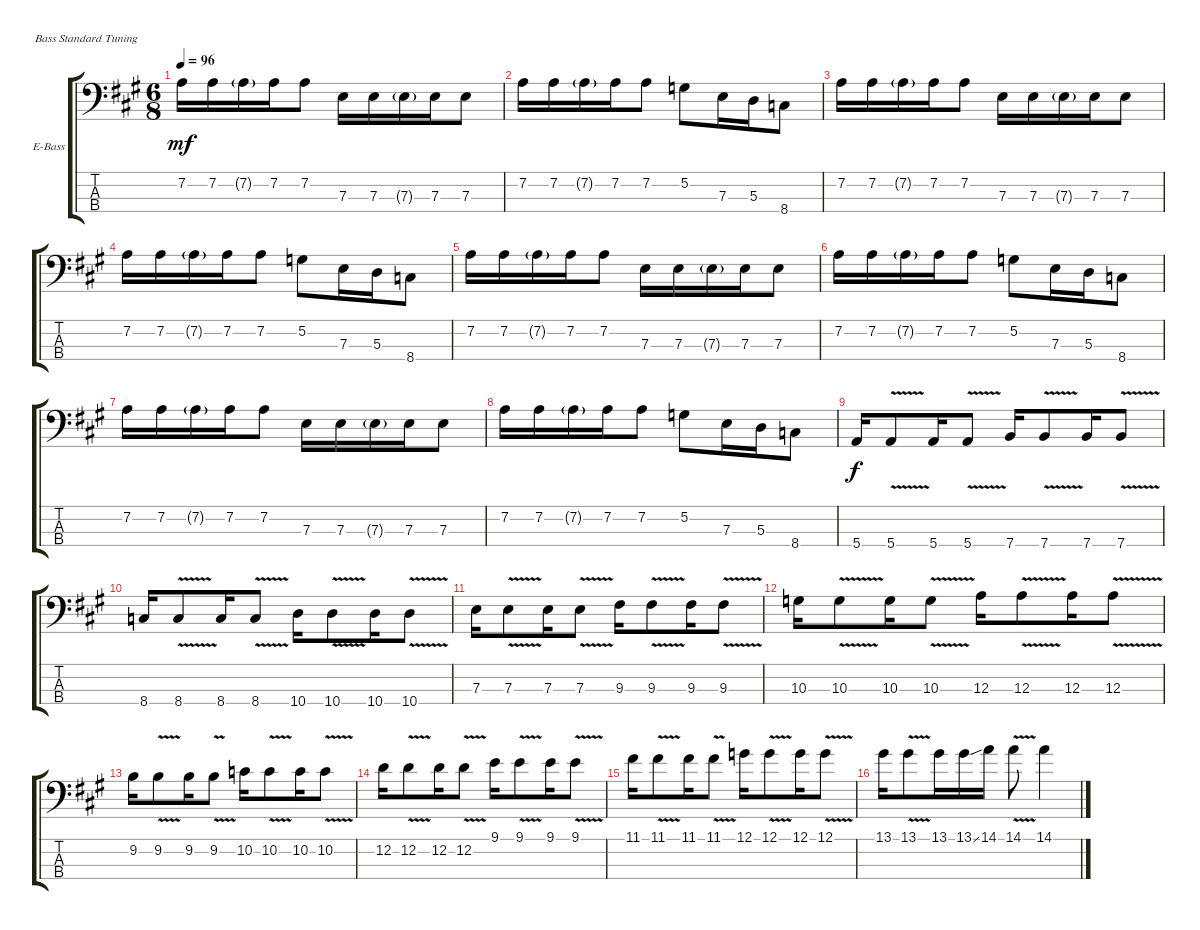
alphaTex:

\bracketExtendMode groupsimilarinstruments
\firstSystemTrackNameOrientation horizontal
\otherSystemsTrackNameOrientation horizontal
\track ("Bass" "E-Bass") {instrument electricbassfinger}
\staff {score tabs}
\tuning (G2 D2 A1 E1)
\ts (6 8)
\tempo 96
\clef f4
\ks a
7.2.16{dy mf} 7.2.16 7.2{g}.16 7.2.16 7.2.8 7.3.16 7.3.16 7.3{g}.16 7.3.16 7.3.8 |
7.2.16 7.2.16 7.2{g}.16 7.2.16 7.2.8 5.2.8 7.3.16 5.3.16 8.4.8 |
7.2.16 7.2.16 7.2{g}.16 7.2.16 7.2.8 7.3.16 7.3.16 7.3{g}.16 7.3.16 7.3.8 |
7.2.16 7.2.16 7.2{g}.16 7.2.16 7.2.8 5.2.8 7.3.16 5.3.16 8.4.8 |
7.2.16 7.2.16 7.2{g}.16 7.2.16 7.2.8 7.3.16 7.3.16 7.3{g}.16 7.3.16 7.3.8 |
7.2.16 7.2.16 7.2{g}.16 7.2.16 7.2.8 5.2.8 7.3.16 5.3.16 8.4.8 |
7.2.16 7.2.16 7.2{g}.16 7.2.16 7.2.8 7.3.16 7.3.16 7.3{g}.16 7.3.16 7.3.8 |
7.2.16 7.2.16 7.2{g}.16 7.2.16 7.2.8 5.2.8 7.3.16 5.3.16 8.4.8 |
5.4.16{dy f} 5.4{v}.8 5.4.16 5.4{v}.8 7.4.16 7.4{v}.8 7.4.16 7.4{v}.8 |
8.4.16 8.4{v}.8 8.4.16 8.4{v}.8 10.4.16 10.4{v}.8 10.4.16 10.4{v}.8 |
7.3.16 7.3{v}.8 7.3.16 7.3{v}.8 9.3.16 9.3{v}.8 9.3.16 9.3{v}.8 |
10.3.16 10.3{v}.8 10.3.16 10.3{v}.8 12.3.16 12.3{v}.8 12.3.16 12.3{v}.8 |
9.2.16 9.2{v}.8 9.2.16 9.2{v}.8 10.2.16 10.2{v}.8 10.2.16 10.2{v}.8 |
12.2.16 12.2{v}.8 12.2.16 12.2{v}.8 9.1.16 9.1{v}.8 9.1.16 9.1{v}.8 |
11.1.16 11.1{v}.8 11.1.16 11.1{v}.8 12.1.16 12.1{v}.8 12.1.16 12.1{v}.8 |
13.1.16 13.1{v}.8 13.1.16 13.1{ss}.16 14.1.16 14.1{v}.8 14.1.4
